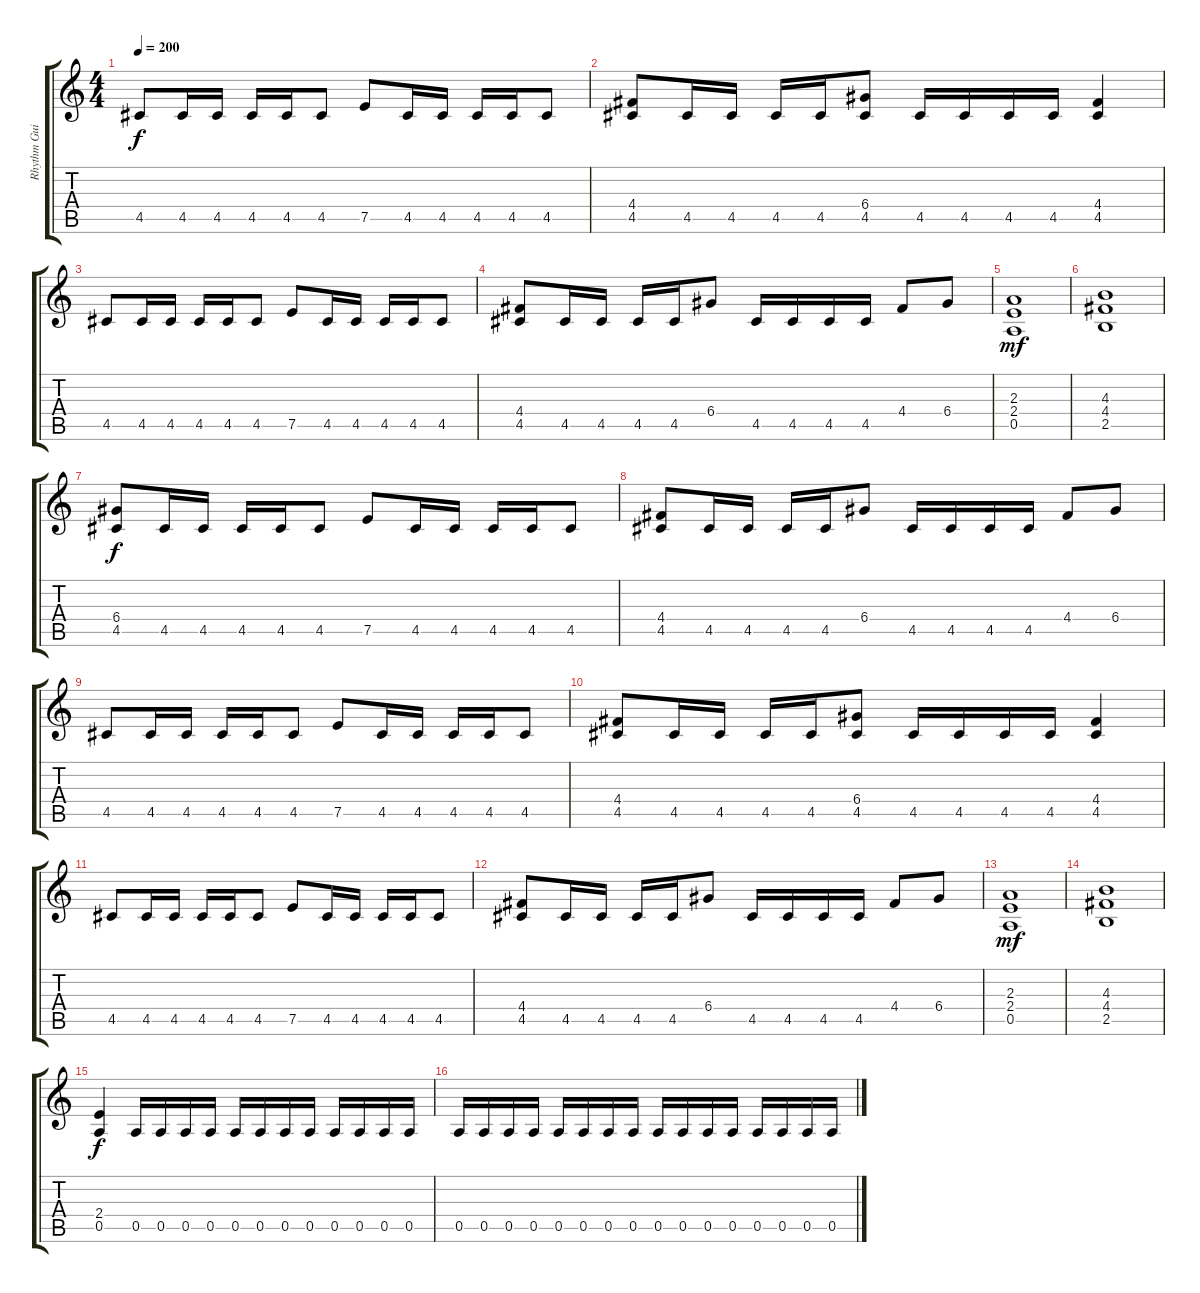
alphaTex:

\track ("Rhythm Guitar 2" "Rhythm Gui") {instrument overdrivenguitar}
\staff {score tabs}
\tuning (E4 B3 G3 D3 A2 E2) {hide}
\ts (4 4)
\tempo 200
\clef g2
\ks c
4.5.8{dy f} 4.5.16 4.5.16 4.5.16 4.5.16 4.5.8 7.5.8 4.5.16 4.5.16 4.5.16 4.5.16 4.5.8 |
(4.4 4.5).8 4.5.16 4.5.16 4.5.16 4.5.16 (6.4 4.5).8 4.5.16 4.5.16 4.5.16 4.5.16 (4.4 4.5).4 |
4.5.8 4.5.16 4.5.16 4.5.16 4.5.16 4.5.8 7.5.8 4.5.16 4.5.16 4.5.16 4.5.16 4.5.8 |
(4.4 4.5).8 4.5.16 4.5.16 4.5.16 4.5.16 6.4.8 4.5.16 4.5.16 4.5.16 4.5.16 4.4.8 6.4.8 |
(2.3 2.4 0.5).1{dy mf} |
(4.3 4.4 2.5).1 |
(6.4 4.5).8{dy f} 4.5.16 4.5.16 4.5.16 4.5.16 4.5.8 7.5.8 4.5.16 4.5.16 4.5.16 4.5.16 4.5.8 |
(4.4 4.5).8 4.5.16 4.5.16 4.5.16 4.5.16 6.4.8 4.5.16 4.5.16 4.5.16 4.5.16 4.4.8 6.4.8 |
4.5.8 4.5.16 4.5.16 4.5.16 4.5.16 4.5.8 7.5.8 4.5.16 4.5.16 4.5.16 4.5.16 4.5.8 |
(4.4 4.5).8 4.5.16 4.5.16 4.5.16 4.5.16 (6.4 4.5).8 4.5.16 4.5.16 4.5.16 4.5.16 (4.4 4.5).4 |
4.5.8 4.5.16 4.5.16 4.5.16 4.5.16 4.5.8 7.5.8 4.5.16 4.5.16 4.5.16 4.5.16 4.5.8 |
(4.4 4.5).8 4.5.16 4.5.16 4.5.16 4.5.16 6.4.8 4.5.16 4.5.16 4.5.16 4.5.16 4.4.8 6.4.8 |
(2.3 2.4 0.5).1{dy mf} |
(4.3 4.4 2.5).1 |
(2.4 0.5).4{dy f} 0.5.16 0.5.16 0.5.16 0.5.16 0.5.16 0.5.16 0.5.16 0.5.16 0.5.16 0.5.16 0.5.16 0.5.16 |
0.5.16 0.5.16 0.5.16 0.5.16 0.5.16 0.5.16 0.5.16 0.5.16 0.5.16 0.5.16 0.5.16 0.5.16 0.5.16 0.5.16 0.5.16 0.5.16
